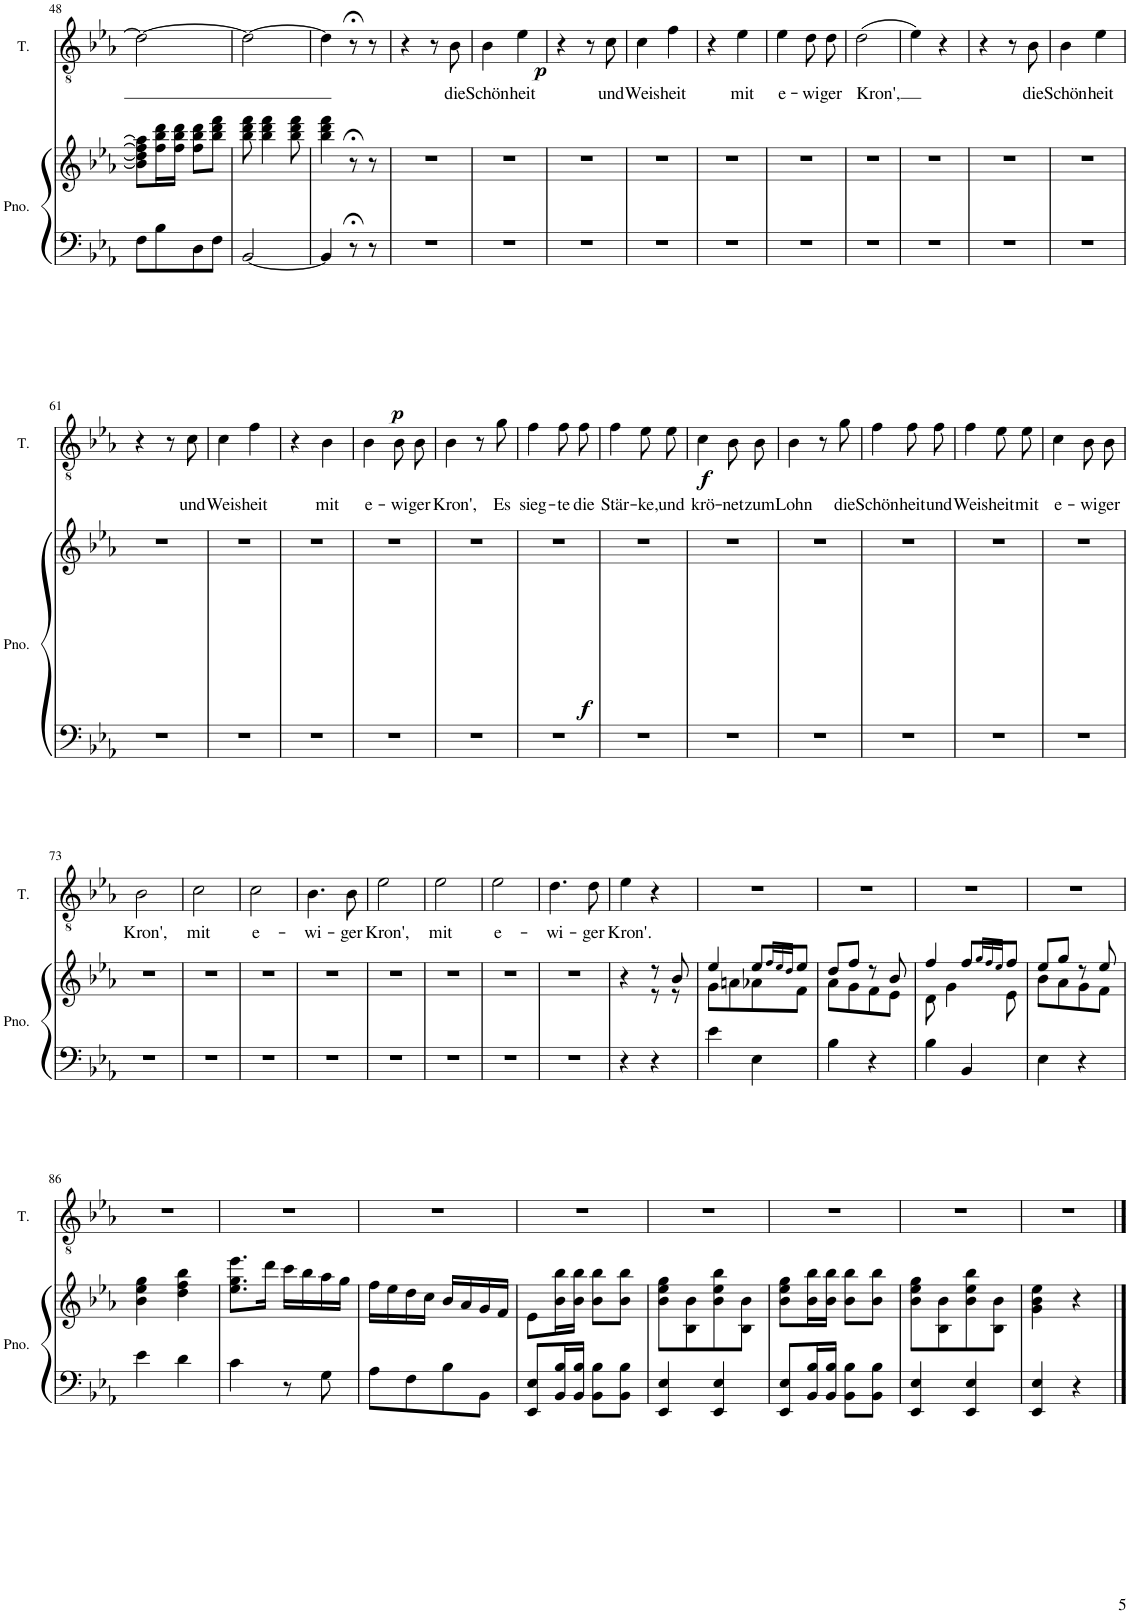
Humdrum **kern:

**kern	**kern	**dynam	**kern	**text	**dynam
*part2	*part2	*part2	*part1	*part1	*part1
*staff3	*staff2	*staff2/3	*staff1	*staff1	*staff1
*I"Piano	*	*	*I"Tenor	*	*
*I'Pno.	*	*	*I'T.	*	*
!!LO:PB:g=z
*clefF4	*clefG2	*	*clefGv2	*	*
*k[b-e-a-]	*k[b-e-a-]	*	*k[b-e-a-]	*	*
*M2/4	*M4/4	*	*M2/4	*	*
=48	=48	=48	=48	=48	=48
8F\L	8b-\] 8dd\] 8ff\] 8aa-\]L	.	2d\_	.	.
8B-\	16ff\ 16bb-\ 16ddd\L	.	.	.	.
.	16ff\ 16bb-\ 16ddd\JJ	.	.	.	.
8D\	8ff\ 8bb-\ 8ddd\L	.	.	.	.
8F\J	8bb-\ 8ddd\ 8fff\J	.	.	.	.
=49	=49	=49	=49	=49	=49
[2BB-/	8bb-\ 8ddd\ 8fff\	.	2d\_	.	.
.	4bb-\ 4ddd\ 4fff\	.	.	.	.
.	8bb-\ 8ddd\ 8fff\	.	.	.	.
=50	=50	=50	=50	=50	=50
4BB-/]	4bb-\ 4ddd\ 4fff\	.	4d\]	.	.
8r;<	8r;<	.	8r;<	.	.
8r	8r	.	8r	.	.
=51	=51	=51	=51	=51	=51
!	!	!LO:DY:b=2	!	!	!
2r	2r	p	4r	.	.
.	.	.	8r	.	.
!	!	!	!	!LO:LY:b	!LO:DY:b
.	.	.	8B-\	die	p
=52	=52	=52	=52	=52	=52
!	!	!	!	!LO:LY:b	!
2r	2r	.	4B-\	Schön-	.
!	!	!	!	!LO:LY:b	!
.	.	.	4e-\	-heit	.
=53	=53	=53	=53	=53	=53
2r	2r	.	4r	.	.
.	.	.	8r	.	.
!	!	!	!	!LO:LY:b	!
.	.	.	8c\	und	.
=54	=54	=54	=54	=54	=54
!	!	!	!	!LO:LY:b	!
2r	2r	.	4c\	Weis-	.
!	!	!	!	!LO:LY:b	!
.	.	.	4f\	-heit	.
=55	=55	=55	=55	=55	=55
2r	2r	.	4r	.	.
!	!	!	!	!LO:LY:b	!
.	.	.	4e-\	mit	.
=56	=56	=56	=56	=56	=56
!	!	!	!	!LO:LY:b	!
2r	2r	.	4e-\	e-	.
!	!	!	!	!LO:LY:b	!
.	.	.	8d\L	-wi-	.
!	!	!	!	!LO:LY:b	!
.	.	.	8d\J	-ger	.
=57	=57	=57	=57	=57	=57
!	!	!	!	!LO:LY:b	!
2r	2r	.	(2d\	Kron',	.
=58	=58	=58	=58	=58	=58
2r	2r	.	4e-\)	.	.
.	.	.	4r	.	.
=59	=59	=59	=59	=59	=59
2r	2r	.	4r	.	.
.	.	.	8r	.	.
!	!	!	!	!LO:LY:b	!
.	.	.	8B-\	die	.
=60	=60	=60	=60	=60	=60
!	!	!	!	!LO:LY:b	!
2r	2r	.	4B-\	Schön-	.
!	!	!	!	!LO:LY:b	!
.	.	.	4e-\	-heit	.
!!LO:LB:g=z
=61	=61	=61	=61	=61	=61
2r	2r	.	4r	.	.
.	.	.	8r	.	.
!	!	!	!	!LO:LY:b	!
.	.	.	8c\	und	.
=62	=62	=62	=62	=62	=62
!	!	!	!	!LO:LY:b	!
2r	2r	.	4c\	Weis-	.
!	!	!	!	!LO:LY:b	!
.	.	.	4f\	-heit	.
=63	=63	=63	=63	=63	=63
2r	2r	.	4r	.	.
!	!	!	!	!LO:LY:b	!
.	.	.	4B-\	mit	.
=64	=64	=64	=64	=64	=64
!	!	!	!	!LO:LY:b	!
2r	2r	.	4B-\	e-	.
!	!	!	!	!LO:LY:b	!
.	.	.	8B-\L	-wi-	.
!	!	!	!	!LO:LY:b	!
.	.	.	8B-\J	-ger	.
=65	=65	=65	=65	=65	=65
!	!	!	!	!LO:LY:b	!
*	*^	*	*	*	*
2r	2r	8ryy	.	4B-\	Kron',	.
!	!	!	!LO:DY:b	!	!	!
.	.	4.ryy	f	.	.	.
.	.	.	.	8r	.	.
!	!	!	!	!	!LO:LY:b	!LO:DY:b
.	.	.	.	8g\	Es	f
=66	=66	=66	=66	=66	=66	=66
!	!	!	!	!	!LO:LY:b	!
*	*v	*v	*	*	*	*
2r	2r	.	4f\	sieg-	.
!	!	!	!	!LO:LY:b	!
.	.	.	8f\L	-te	.
!	!	!	!	!LO:LY:b	!
.	.	.	8f\J	die	.
=67	=67	=67	=67	=67	=67
!	!	!	!	!LO:LY:b	!
2r	2r	.	4f\	Stär-	.
!	!	!	!	!LO:LY:b	!
.	.	.	8e-\L	-ke,	.
!	!	!	!	!LO:LY:b	!
.	.	.	8e-\J	und	.
=68	=68	=68	=68	=68	=68
!	!	!	!	!LO:LY:b	!
2r	2r	.	4c\	krö-	.
!	!	!	!	!LO:LY:b	!
.	.	.	8B-\L	-net	.
!	!	!	!	!LO:LY:b	!
.	.	.	8B-\J	zum	.
=69	=69	=69	=69	=69	=69
!	!	!	!	!LO:LY:b	!
2r	2r	.	4B-\	Lohn	.
.	.	.	8r	.	.
!	!	!	!	!LO:LY:b	!
.	.	.	8g\	die	.
=70	=70	=70	=70	=70	=70
!	!	!	!	!LO:LY:b	!
2r	2r	.	4f\	Schön-	.
!	!	!	!	!LO:LY:b	!
.	.	.	8f\L	-heit	.
!	!	!	!	!LO:LY:b	!
.	.	.	8f\J	und	.
=71	=71	=71	=71	=71	=71
!	!	!	!	!LO:LY:b	!
2r	2r	.	4f\	Weis-	.
!	!	!	!	!LO:LY:b	!
.	.	.	8e-\L	-heit	.
!	!	!	!	!LO:LY:b	!
.	.	.	8e-\J	mit	.
=72	=72	=72	=72	=72	=72
!	!	!	!	!LO:LY:b	!
2r	2r	.	4c\	e-	.
!	!	!	!	!LO:LY:b	!
.	.	.	8B-\L	-wi-	.
!	!	!	!	!LO:LY:b	!
.	.	.	8B-\J	-ger	.
!!LO:LB:g=z
=73	=73	=73	=73	=73	=73
!	!	!	!	!LO:LY:b	!
2r	2r	.	2B-\	Kron',	.
=74	=74	=74	=74	=74	=74
!	!	!	!	!LO:LY:b	!
2r	2r	.	2c\	mit	.
=75	=75	=75	=75	=75	=75
!	!	!	!	!LO:LY:b	!
2r	2r	.	2c\	e-	.
=76	=76	=76	=76	=76	=76
!	!	!	!	!LO:LY:b	!
2r	2r	.	4.B-\	-wi-	.
!	!	!	!	!LO:LY:b	!
.	.	.	8B-\	-ger	.
=77	=77	=77	=77	=77	=77
!	!	!	!	!LO:LY:b	!
2r	2r	.	2e-\	Kron',	.
=78	=78	=78	=78	=78	=78
!	!	!	!	!LO:LY:b	!
2r	2r	.	2e-\	mit	.
=79	=79	=79	=79	=79	=79
!	!	!	!	!LO:LY:b	!
2r	2r	.	2e-\	e-	.
=80	=80	=80	=80	=80	=80
!	!	!	!	!LO:LY:b	!
2r	2r	.	4.d\	-wi-	.
!	!	!	!	!LO:LY:b	!
.	.	.	8d\	-ger	.
=81	=81	=81	=81	=81	=81
*	*^	*	*	*	*
!	!	!	!	!	!LO:LY:b	!
4r	4r	4ryy	.	4e-\	Kron'.	.
4r	8r	8r	.	4r	.	.
.	8b-/	8r	.	.	.	.
=82	=82	=82	=82	=82	=82	=82
4e-\	4ee-/	8g\L	.	2r	.	.
.	.	8an\	.	.	.	.
4E-\	8ee-/L	8a-X\	.	.	.	.
.	32qff/LLL	.	.	.	.	.
.	32qee-/	.	.	.	.	.
.	32qdd/JJJ	.	.	.	.	.
.	8ee-/J	8f\J	.	.	.	.
=83	=83	=83	=83	=83	=83	=83
4B-\	8dd/L	8a-\L	.	2r	.	.
.	8ff/J	8g\	.	.	.	.
4r	8r	8f\	.	.	.	.
.	8b-/	8e-\J	.	.	.	.
=84	=84	=84	=84	=84	=84	=84
4B-\	4ff/	8d\	.	2r	.	.
.	.	4g\	.	.	.	.
4BB-/	8ff/L	.	.	.	.	.
.	32qgg/LLL	.	.	.	.	.
.	32qff/	.	.	.	.	.
.	32qee-/JJJ	.	.	.	.	.
.	8ff/J	8e-\	.	.	.	.
=85	=85	=85	=85	=85	=85	=85
4E-\	8ee-/L	8b-\L	.	2r	.	.
.	8gg/J	8a-\	.	.	.	.
4r	8r	8g\	.	.	.	.
.	8ee-/	8f\J	.	.	.	.
*	*v	*v	*	*	*	*
!!LO:LB:g=z
=86	=86	=86	=86	=86	=86
4e-\	4b-\ 4ee-\ 4gg\	.	2r	.	.
4d\	4dd\ 4ff\ 4bb-\	.	.	.	.
=87	=87	=87	=87	=87	=87
4c\	8.ee-\ 8.gg\ 8.eee-\L	.	2r	.	.
.	16ddd\Jk	.	.	.	.
8r	16ccc\LL	.	.	.	.
.	16bb-\	.	.	.	.
8G\	16aa-\	.	.	.	.
.	16gg\JJ	.	.	.	.
=88	=88	=88	=88	=88	=88
8A-\L	16ff\LL	.	2r	.	.
.	16ee-\	.	.	.	.
8F\	16dd\	.	.	.	.
.	16cc\JJ	.	.	.	.
8B-\	16b-/LL	.	.	.	.
.	16a-/	.	.	.	.
8BB-\J	16g/	.	.	.	.
.	16f/JJ	.	.	.	.
=89	=89	=89	=89	=89	=89
8EE-/ 8E-/L	8e-\L	.	2r	.	.
16BB-/ 16B-/L	16b-\ 16bb-\L	.	.	.	.
16BB-/ 16B-/JJ	16b-\ 16bb-\JJ	.	.	.	.
8BB-\ 8B-\L	8b-\ 8bb-\L	.	.	.	.
8BB-\ 8B-\J	8b-\ 8bb-\J	.	.	.	.
=90	=90	=90	=90	=90	=90
4EE-/ 4E-/	8b-\ 8ee-\ 8gg\L	.	2r	.	.
.	8B-\ 8b-\	.	.	.	.
4EE-/ 4E-/	8b-\ 8ee-\ 8bb-\	.	.	.	.
.	8B-\ 8b-\J	.	.	.	.
=91	=91	=91	=91	=91	=91
8EE-/ 8E-/L	8b-\ 8ee-\ 8gg\L	.	2r	.	.
16BB-/ 16B-/L	16b-\ 16bb-\L	.	.	.	.
16BB-/ 16B-/JJ	16b-\ 16bb-\JJ	.	.	.	.
8BB-\ 8B-\L	8b-\ 8bb-\L	.	.	.	.
8BB-\ 8B-\J	8b-\ 8bb-\J	.	.	.	.
=92	=92	=92	=92	=92	=92
4EE-/ 4E-/	8b-\ 8ee-\ 8gg\L	.	2r	.	.
.	8B-\ 8b-\	.	.	.	.
4EE-/ 4E-/	8b-\ 8ee-\ 8bb-\	.	.	.	.
.	8B-\ 8b-\J	.	.	.	.
=93	=93	=93	=93	=93	=93
4EE-/ 4E-/	4g\ 4b-\ 4ee-\	.	2r	.	.
4r	4r	.	.	.	.
==	==	==	==	==	==
*-	*-	*-	*-	*-	*-
